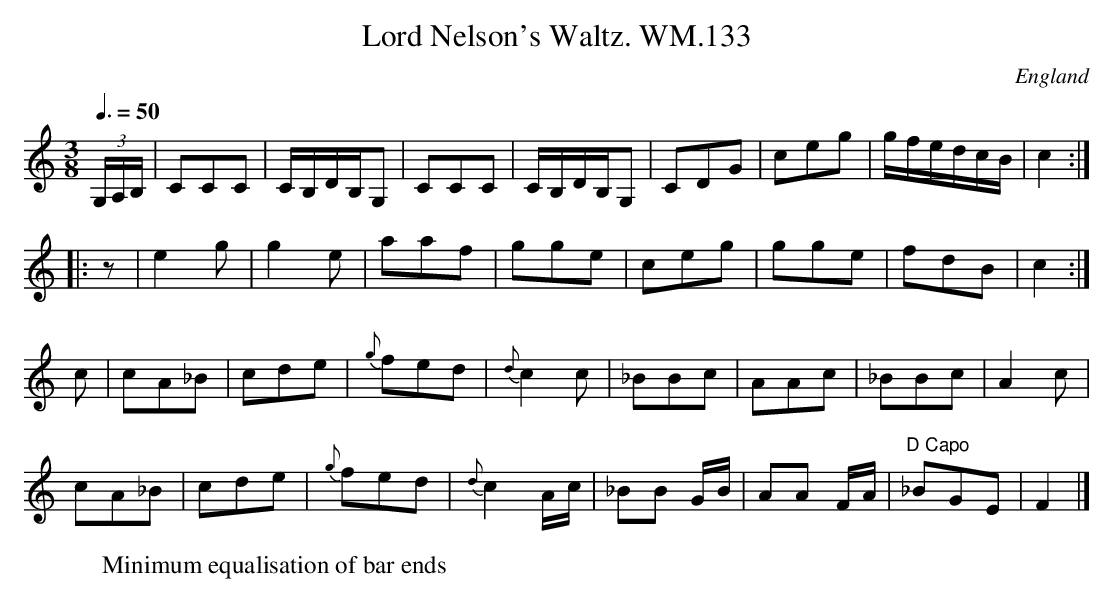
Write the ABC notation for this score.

X:1
T:Lord Nelson's Waltz. WM.133
M:3/8
L:1/16
Q:3/8=50
O:England
K:C major
(3G,A,B,|C2C2C2|CB,DB,G,2|C2C2C2|CB,DB,G,2|C2D2G2|c2e2g2|gfedcB|c4:|!
|:z2|e4g2|g4e2|a2a2f2|g2g2e2|c2e2g2|g2g2e2|f2d2B2|c4:|!
c2|c2A2_B2|c2d2e2|{g}f2e2d2|{d}c4c2|_B2B2c2|A2A2c2|_B2B2c2|A4c2|!
c2A2_B2|c2d2e2|{g}f2e2d2|{d}c4Ac|_B2B2 GB|A2A2 FA|"D Capo"_B2G2E2|F4|]
W:Minimum equalisation of bar ends
